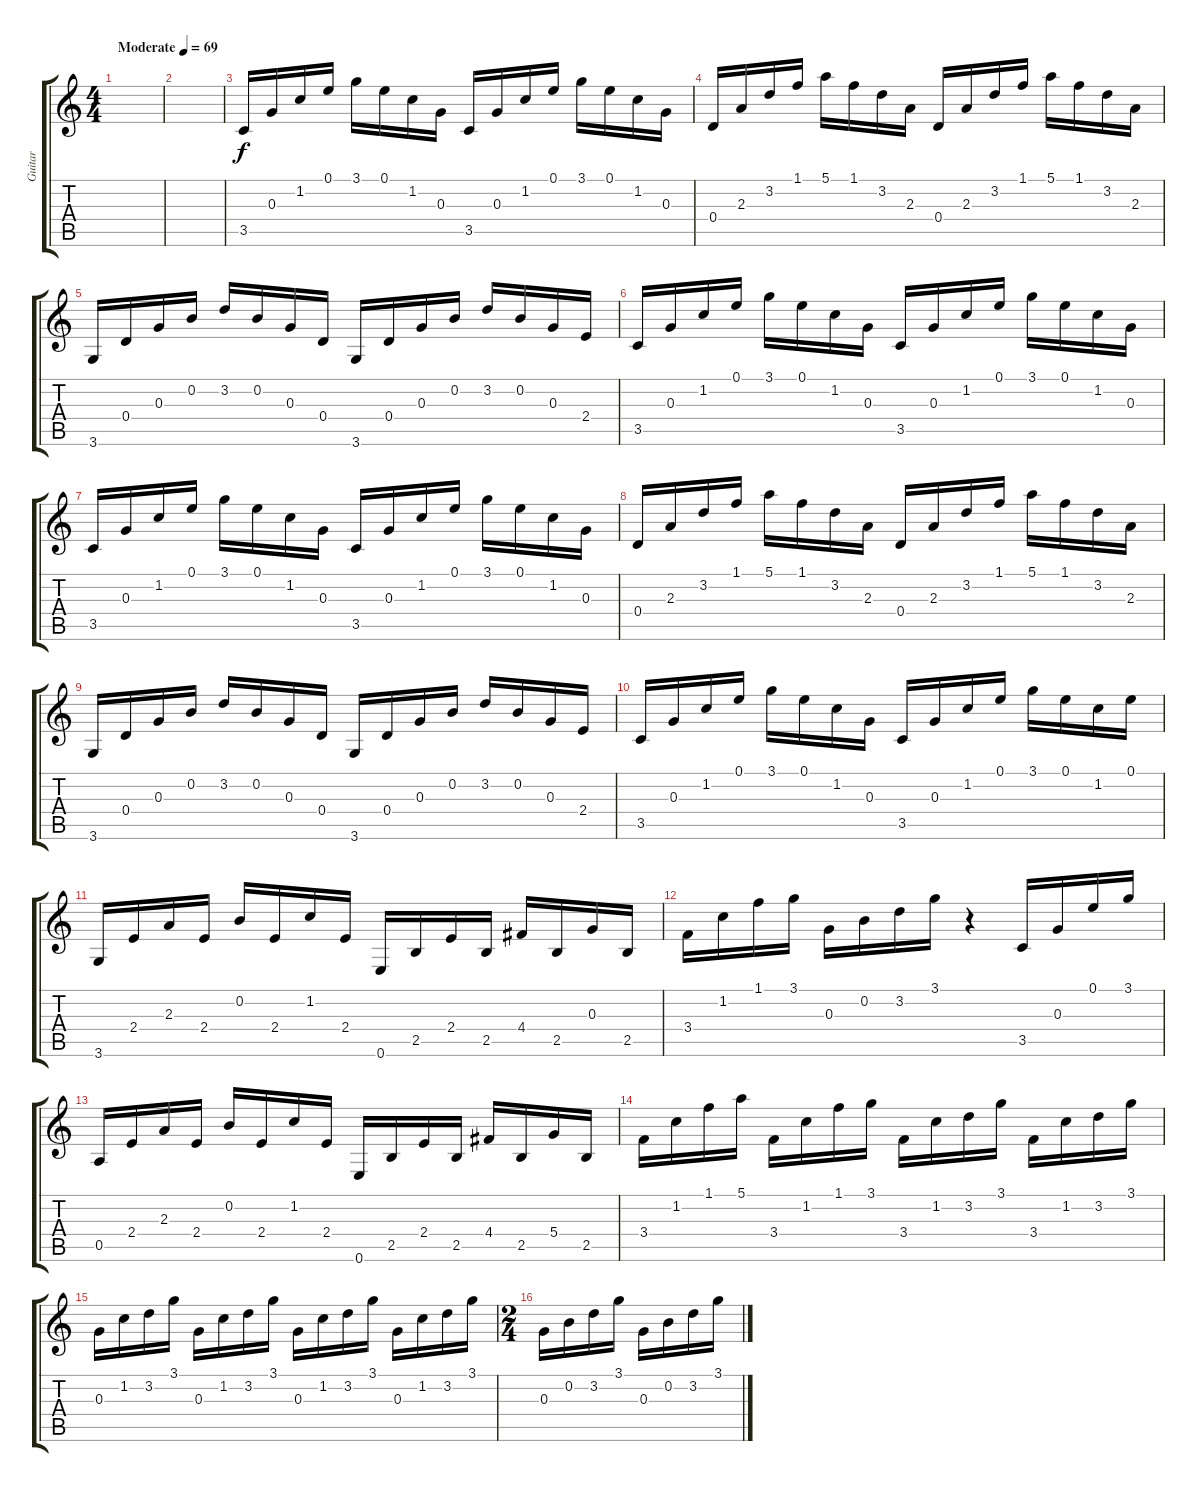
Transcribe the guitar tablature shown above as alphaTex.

\track ("Guitar" "Guitar") {instrument acousticguitarsteel}
\staff {score tabs}
\tuning (E4 B3 G3 D3 A2 E2) {hide}
\ts (4 4)
\tempo (69 "Moderate")
\clef g2
\ks c
|
|
3.5.16 0.3.16 1.2.16 0.1.16 3.1.16 0.1.16 1.2.16 0.3.16 3.5.16 0.3.16 1.2.16 0.1.16 3.1.16 0.1.16 1.2.16 0.3.16 |
0.4.16 2.3.16 3.2.16 1.1.16 5.1.16 1.1.16 3.2.16 2.3.16{txt ""} 0.4.16 2.3.16 3.2.16 1.1.16 5.1.16 1.1.16 3.2.16 2.3.16 |
3.6.16 0.4.16 0.3.16 0.2.16 3.2.16 0.2.16 0.3.16 0.4.16 3.6.16 0.4.16 0.3.16 0.2.16 3.2.16 0.2.16 0.3.16 2.4.16 |
3.5.16 0.3.16 1.2.16 0.1.16 3.1.16 0.1.16 1.2.16 0.3.16 3.5.16 0.3.16 1.2.16 0.1.16 3.1.16 0.1.16 1.2.16 0.3.16 |
3.5.16 0.3.16 1.2.16 0.1.16 3.1.16 0.1.16 1.2.16 0.3.16 3.5.16 0.3.16 1.2.16 0.1.16 3.1.16 0.1.16 1.2.16 0.3.16 |
0.4.16 2.3.16 3.2.16 1.1.16 5.1.16 1.1.16 3.2.16 2.3.16 0.4.16 2.3.16 3.2.16 1.1.16 5.1.16 1.1.16 3.2.16 2.3.16 |
3.6.16 0.4.16 0.3.16 0.2.16 3.2.16 0.2.16 0.3.16 0.4.16 3.6.16 0.4.16 0.3.16 0.2.16 3.2.16 0.2.16 0.3.16 2.4.16 |
3.5.16 0.3.16 1.2.16 0.1.16 3.1.16 0.1.16 1.2.16 0.3.16 3.5.16 0.3.16 1.2.16 0.1.16 3.1.16 0.1.16 1.2.16 0.1.16 |
3.6.16 2.4.16 2.3.16 2.4.16 0.2.16 2.4.16 1.2.16 2.4.16 0.6.16 2.5.16 2.4.16 2.5.16 4.4.16 2.5.16 0.3.16 2.5.16 |
3.4.16 1.2.16 1.1.16 3.1.16 0.3.16 0.2.16 3.2.16 3.1.16 r.4 3.5.16 0.3.16 0.1.16 3.1.16 |
0.5.16 2.4.16 2.3.16 2.4.16 0.2.16 2.4.16 1.2.16 2.4.16 0.6.16 2.5.16 2.4.16 2.5.16 4.4.16 2.5.16 5.4.16 2.5.16 |
3.4.16 1.2.16 1.1.16 5.1.16 3.4.16 1.2.16 1.1.16 3.1.16 3.4.16 1.2.16 3.2.16 3.1.16 3.4.16 1.2.16 3.2.16 3.1.16 |
0.3.16 1.2.16 3.2.16 3.1.16 0.3.16 1.2.16 3.2.16 3.1.16 0.3.16 1.2.16 3.2.16 3.1.16 0.3.16 1.2.16 3.2.16 3.1.16 |
\ts (2 4)
0.3.16 0.2.16 3.2.16 3.1.16 0.3.16 0.2.16 3.2.16 3.1.16
